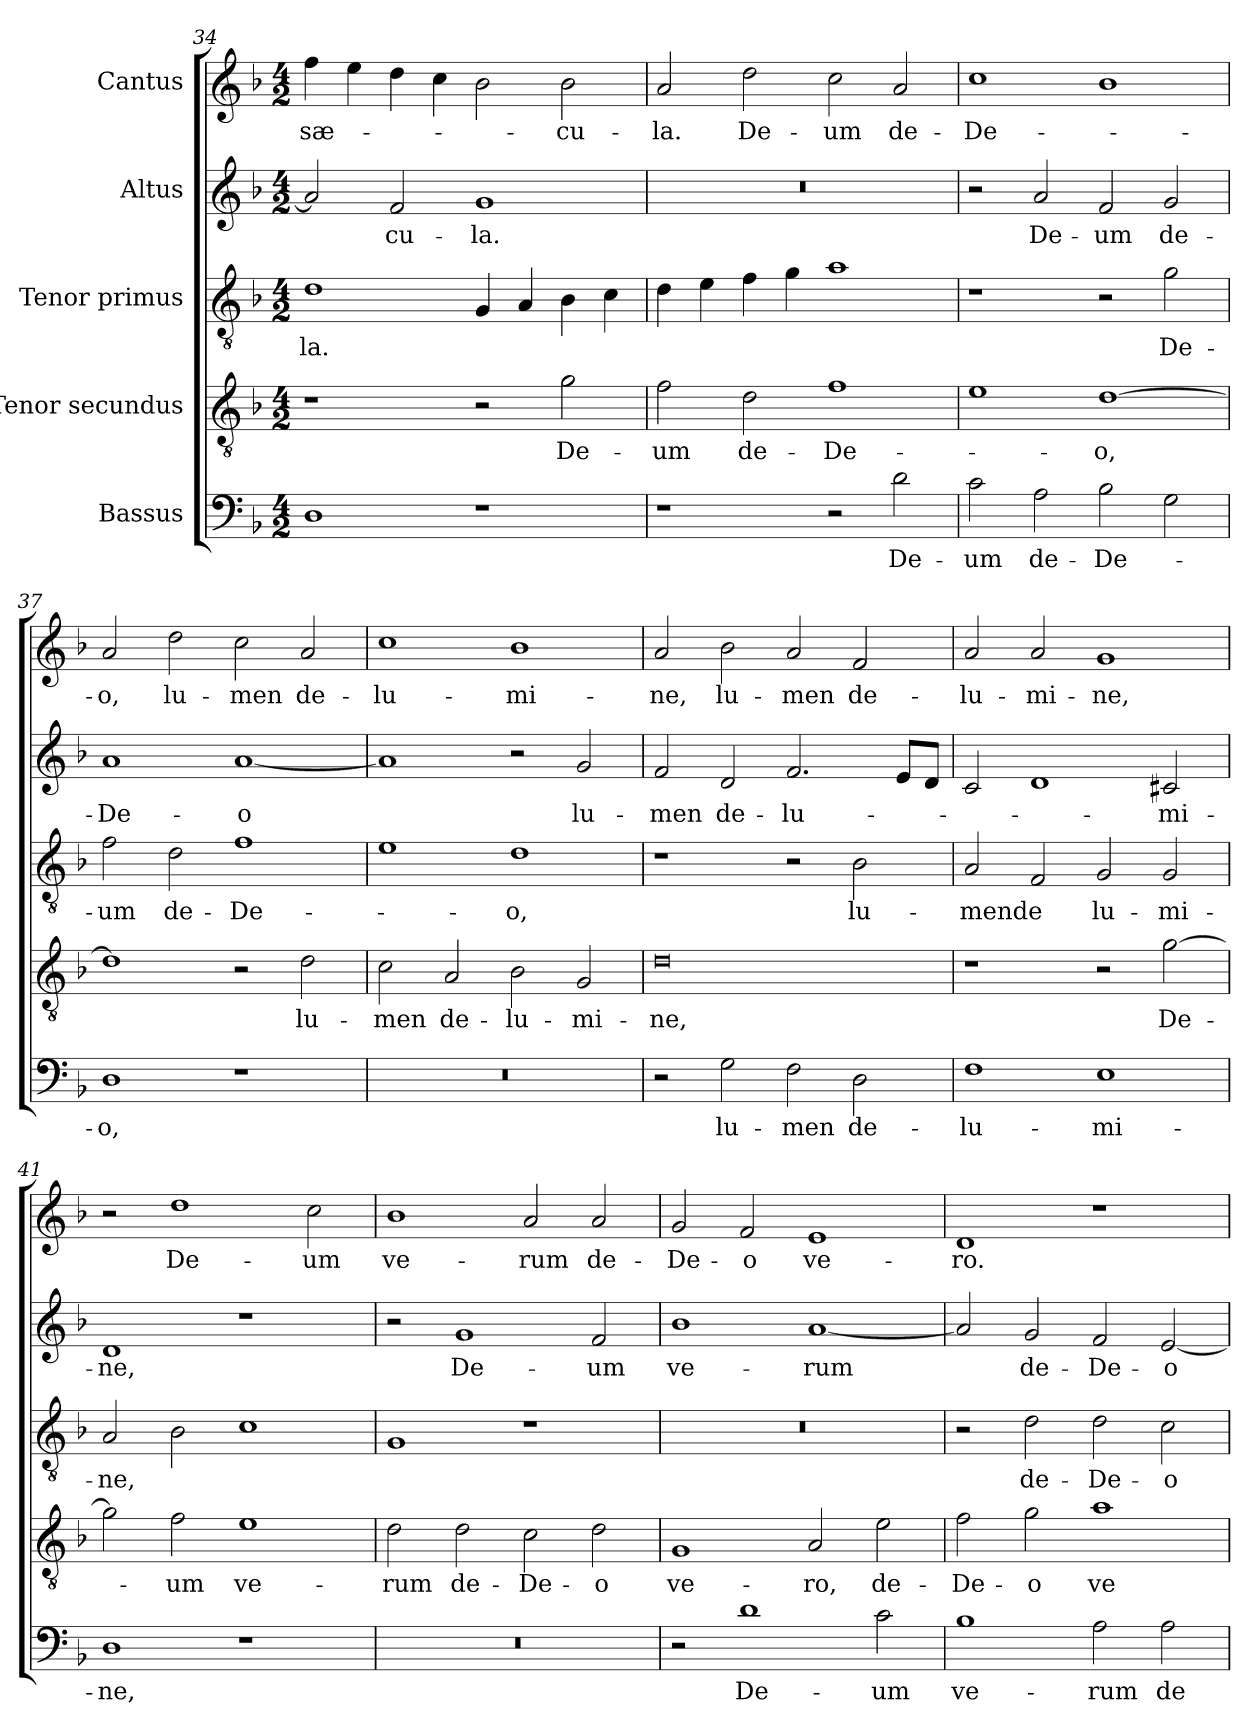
**kern	**text	**kern	**text	**kern	**text	**kern	**text	**kern	**text
*part5	*part5	*part4	*part4	*part3	*part3	*part2	*part2	*part1	*part1
*staff5	*staff5	*staff4	*staff4	*staff3	*staff3	*staff2	*staff2	*staff1	*staff1
*I"Bassus	*	*I"Tenor secundus	*	*I"Tenor primus	*	*I"Altus	*	*I"Cantus	*
*clefF4	*	*clefGv2	*	*clefGv2	*	*clefG2	*	*clefG2	*
*k[b-]	*	*k[b-]	*	*k[b-]	*	*k[b-]	*	*k[b-]	*
*M4/2	*	*M4/2	*	*M4/2	*	*M4/2	*	*M4/2	*
=34	=34	=34	=34	=34	=34	=34	=34	=34	=34
1D\	.	1r	.	1d\	-la.	2a/]	.	4ff\	sæ-
.	.	.	.	.	.	.	.	4ee\	.
.	.	.	.	.	.	2f/	-cu-	4dd\	.
.	.	.	.	.	.	.	.	4cc\	.
1r	.	2r	.	4G/	.	1g/	-la.	2b-\	.
.	.	.	.	4A/	.	.	.	.	.
.	.	2g\	De-	4B-\	.	.	.	2b-\	-cu-
.	.	.	.	4c\	.	.	.	.	.
=35	=35	=35	=35	=35	=35	=35	=35	=35	=35
1r	.	2f\	-um	4d\	.	0r	.	2a/	-la.
.	.	.	.	4e\	.	.	.	.	.
.	.	2d\	de-	4f\	.	.	.	2dd\	De-
.	.	.	.	4g\	.	.	.	.	.
2r	.	1f\	De-	1a\	.	.	.	2cc\	-um
2d\	De-	.	.	.	.	.	.	2a/	de-
=36	=36	=36	=36	=36	=36	=36	=36	=36	=36
2c\	-um	1e\	.	1r	.	2r	.	1cc\	De-
2A\	de-	.	.	.	.	2a/	De-	.	.
2B-\	De-	[1d\	-o,	2r	.	2f/	-um	1b-\	.
2G\	.	.	.	2g\	De-	2g/	de-	.	.
=37	=37	=37	=37	=37	=37	=37	=37	=37	=37
1D\	-o,	1d\]	.	2f\	-um	1a/	De-	2a/	-o,
.	.	.	.	2d\	de-	.	.	2dd\	lu-
1r	.	2r	.	1f\	De-	[1a/	-o	2cc\	-men
.	.	2d\	lu-	.	.	.	.	2a/	de-
=38	=38	=38	=38	=38	=38	=38	=38	=38	=38
0r	.	2c\	-men	1e\	.	1a/]	.	1cc\	lu-
.	.	2A/	de-	.	.	.	.	.	.
.	.	2B-\	lu-	1d\	-o,	2r	.	1b-\	-mi-
.	.	2G/	-mi-	.	.	2g/	lu-	.	.
=39	=39	=39	=39	=39	=39	=39	=39	=39	=39
2r	.	0d\	-ne,	1r	.	2f/	-men	2a/	-ne,
2G\	lu-	.	.	.	.	2d/	de-	2b-\	lu-
2F\	-men	.	.	2r	.	2.f/	lu-	2a/	-men
2D\	de-	.	.	2B-\	lu-	.	.	2f/	de-
.	.	.	.	.	.	8e/L	.	.	.
.	.	.	.	.	.	8d/J	.	.	.
=40	=40	=40	=40	=40	=40	=40	=40	=40	=40
1F\	lu-	1r	.	2A/	-mende	2c/	.	2a/	lu-
.	.	.	.	2F/	.	1d/	.	2a/	-mi-
1E\	-mi-	2r	.	2G/	lu-	.	.	1g/	-ne,
.	.	[2g\	De-	2G/	-mi-	2c#X/	-mi-	.	.
=41	=41	=41	=41	=41	=41	=41	=41	=41	=41
1D\	-ne,	2g\]	.	2A/	-ne,	1d/	-ne,	2r	.
.	.	2f\	-um	2B-\	.	.	.	1dd\	De-
1r	.	1e\	ve-	1c\	.	1r	.	.	.
.	.	.	.	.	.	.	.	2cc\	-um
=42	=42	=42	=42	=42	=42	=42	=42	=42	=42
0r	.	2d\	-rum	1G/	.	2r	.	1b-\	ve-
.	.	2d\	de-	.	.	1g/	De-	.	.
.	.	2c\	De-	1r	.	.	.	2a/	-rum
.	.	2d\	-o	.	.	2f/	-um	2a/	de-
=43	=43	=43	=43	=43	=43	=43	=43	=43	=43
2r	.	1G/	ve-	0r	.	1b-\	ve-	2g/	De-
1d\	De-	.	.	.	.	.	.	2f/	-o
.	.	2A/	-ro,	.	.	[1a/	-rum	1e/	ve-
2c\	-um	2e\	de-	.	.	.	.	.	.
=44	=44	=44	=44	=44	=44	=44	=44	=44	=44
1B-\	ve-	2f\	De-	2r	.	2a/]	.	1d/	-ro.
.	.	2g\	-o	2d\	de-	2g/	de-	.	.
2A\	-rum	1a\	ve-	2d\	De-	2f/	De-	1r	.
2A\	de-	.	.	2c\	-o	[2e/	-o	.	.
=	=	=	=	=	=	=	=	=	=
*-	*-	*-	*-	*-	*-	*-	*-	*-	*-
